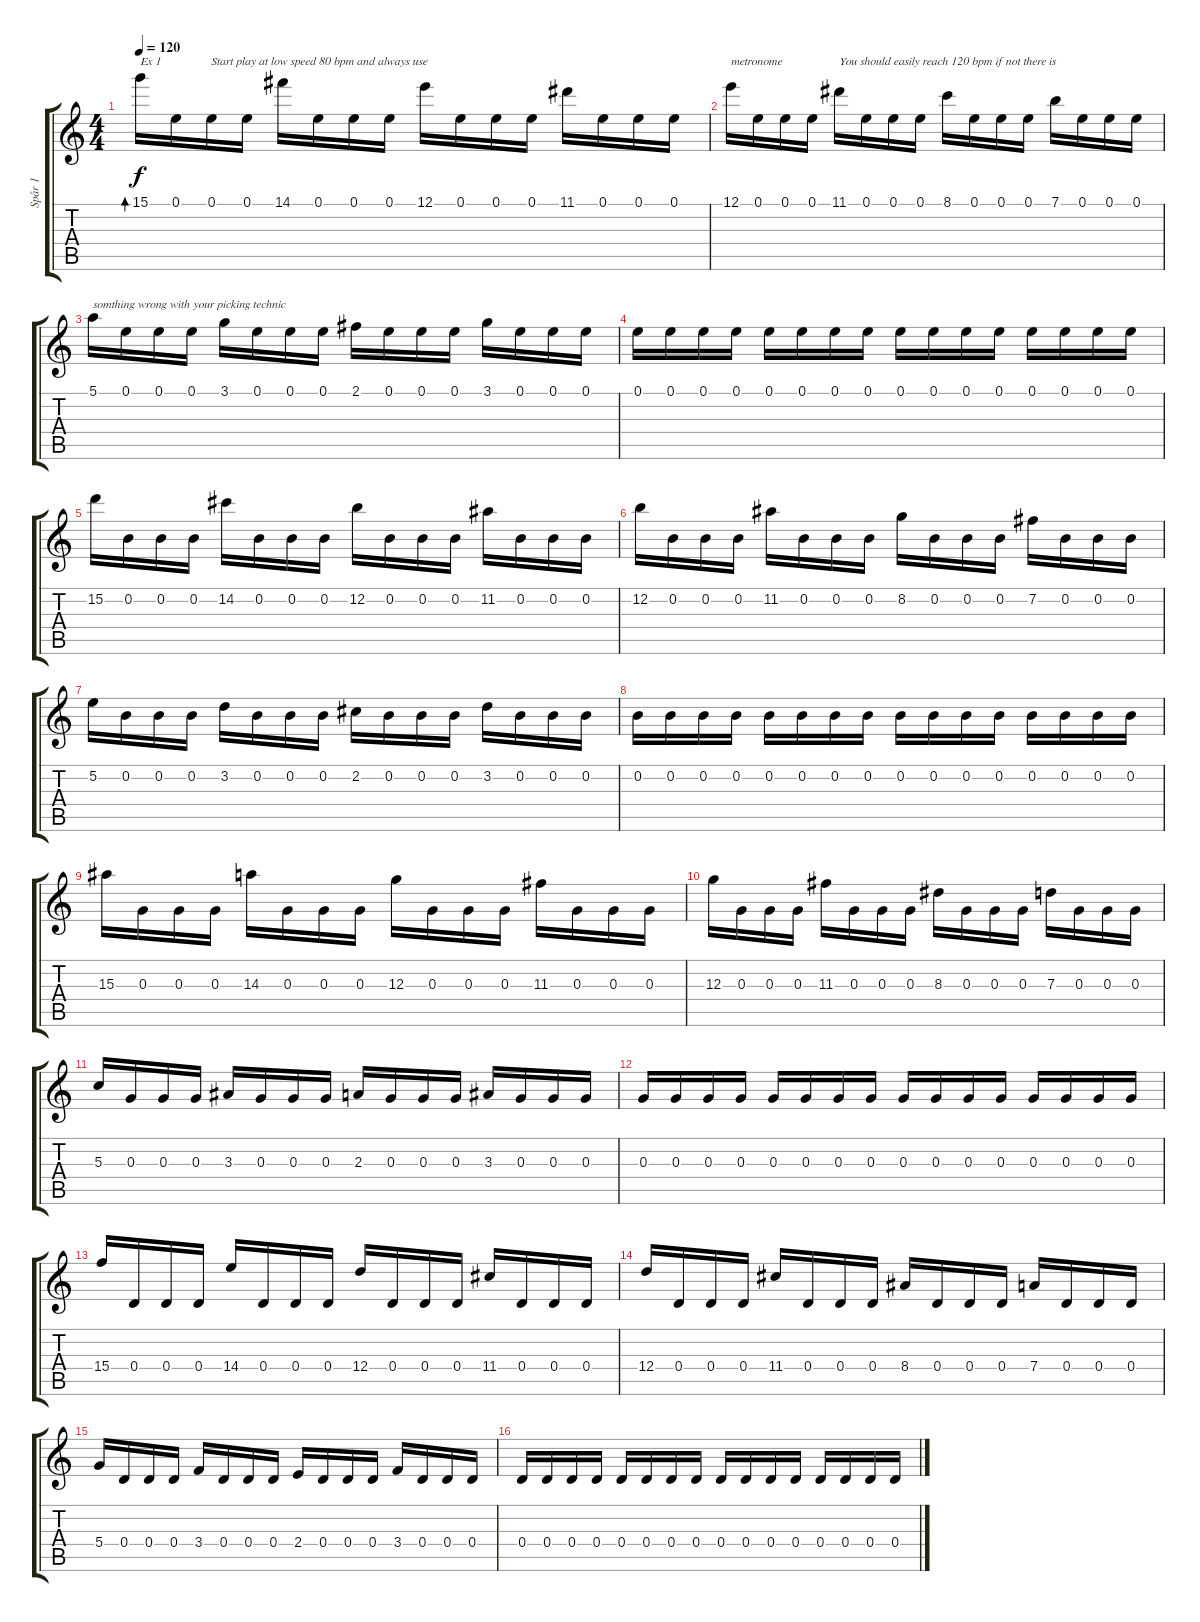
\track ("Spår 1" "Spår 1") {instrument distortionguitar}
\staff {score tabs}
\tuning (E4 B3 G3 D3 A2 E2) {hide}
\ts (4 4)
\tempo 120
\clef g2
\ks c
15.1.16{bd 60 txt "Ex 1" dy f instrument distortionguitar} 0.1.16 0.1.16{txt "Start play at low speed 80 bpm and always use"} 0.1.16 14.1.16 0.1.16 0.1.16 0.1.16 12.1.16 0.1.16 0.1.16 0.1.16 11.1.16 0.1.16 0.1.16 0.1.16 |
12.1.16{txt "metronome"} 0.1.16 0.1.16 0.1.16 11.1.16{txt "You should easily reach 120 bpm if not there is"} 0.1.16 0.1.16 0.1.16 8.1.16 0.1.16 0.1.16 0.1.16 7.1.16 0.1.16 0.1.16 0.1.16 |
5.1.16{txt "somthing wrong with your picking technic"} 0.1.16 0.1.16 0.1.16 3.1.16 0.1.16 0.1.16 0.1.16 2.1.16 0.1.16 0.1.16 0.1.16 3.1.16 0.1.16 0.1.16 0.1.16 |
0.1.16 0.1.16 0.1.16 0.1.16 0.1.16 0.1.16 0.1.16 0.1.16 0.1.16 0.1.16 0.1.16 0.1.16 0.1.16 0.1.16 0.1.16 0.1.16 |
15.2.16 0.2.16 0.2.16 0.2.16 14.2.16 0.2.16 0.2.16 0.2.16 12.2.16 0.2.16 0.2.16 0.2.16 11.2.16 0.2.16 0.2.16 0.2.16 |
12.2.16 0.2.16 0.2.16 0.2.16 11.2.16 0.2.16 0.2.16 0.2.16 8.2.16 0.2.16 0.2.16 0.2.16 7.2.16 0.2.16 0.2.16 0.2.16 |
5.2.16 0.2.16 0.2.16 0.2.16 3.2.16 0.2.16 0.2.16 0.2.16 2.2.16 0.2.16 0.2.16 0.2.16 3.2.16 0.2.16 0.2.16 0.2.16 |
0.2.16 0.2.16 0.2.16 0.2.16 0.2.16 0.2.16 0.2.16 0.2.16 0.2.16 0.2.16 0.2.16 0.2.16 0.2.16 0.2.16 0.2.16 0.2.16 |
15.3.16 0.3.16 0.3.16 0.3.16 14.3.16 0.3.16 0.3.16 0.3.16 12.3.16 0.3.16 0.3.16 0.3.16 11.3.16 0.3.16 0.3.16 0.3.16 |
12.3.16 0.3.16 0.3.16 0.3.16 11.3.16 0.3.16 0.3.16 0.3.16 8.3.16 0.3.16 0.3.16 0.3.16 7.3.16 0.3.16 0.3.16 0.3.16 |
5.3.16 0.3.16 0.3.16 0.3.16 3.3.16 0.3.16 0.3.16 0.3.16 2.3.16 0.3.16 0.3.16 0.3.16 3.3.16 0.3.16 0.3.16 0.3.16 |
0.3.16 0.3.16 0.3.16 0.3.16 0.3.16 0.3.16 0.3.16 0.3.16 0.3.16 0.3.16 0.3.16 0.3.16 0.3.16 0.3.16 0.3.16 0.3.16 |
15.4.16 0.4.16 0.4.16 0.4.16 14.4.16 0.4.16 0.4.16 0.4.16 12.4.16 0.4.16 0.4.16 0.4.16 11.4.16 0.4.16 0.4.16 0.4.16 |
12.4.16 0.4.16 0.4.16 0.4.16 11.4.16 0.4.16 0.4.16 0.4.16 8.4.16 0.4.16 0.4.16 0.4.16 7.4.16 0.4.16 0.4.16 0.4.16 |
5.4.16 0.4.16 0.4.16 0.4.16 3.4.16 0.4.16 0.4.16 0.4.16 2.4.16 0.4.16 0.4.16 0.4.16 3.4.16 0.4.16 0.4.16 0.4.16 |
0.4.16 0.4.16 0.4.16 0.4.16 0.4.16 0.4.16 0.4.16 0.4.16 0.4.16 0.4.16 0.4.16 0.4.16 0.4.16 0.4.16 0.4.16 0.4.16
